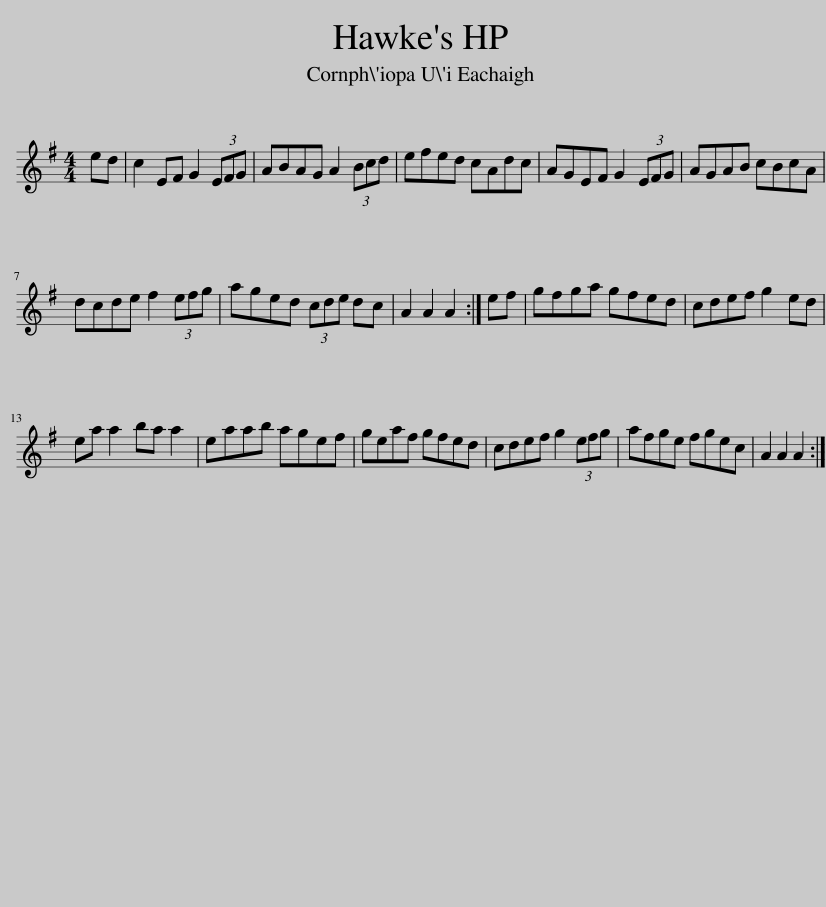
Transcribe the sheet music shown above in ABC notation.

X:1
L:1/8
M:4/4
I:linebreak $
K:G
V:1 treble
V:1
 ed | c2 EF G2 (3EFG | ABAG A2 (3Bcd | efed cAdc | AGEF G2 (3EFG | %5
 AGAB cBcA |$ dcde f2 (3efg | aged (3cde dc | A2 A2 A2 :| ef | %10
 gfga gfed | cdef g2 ed |$ ea a2 ba a2 | eaab agef | geaf gfed | %15
 cdef g2 (3efg | afge fgec | A2 A2 A2 :| %18
